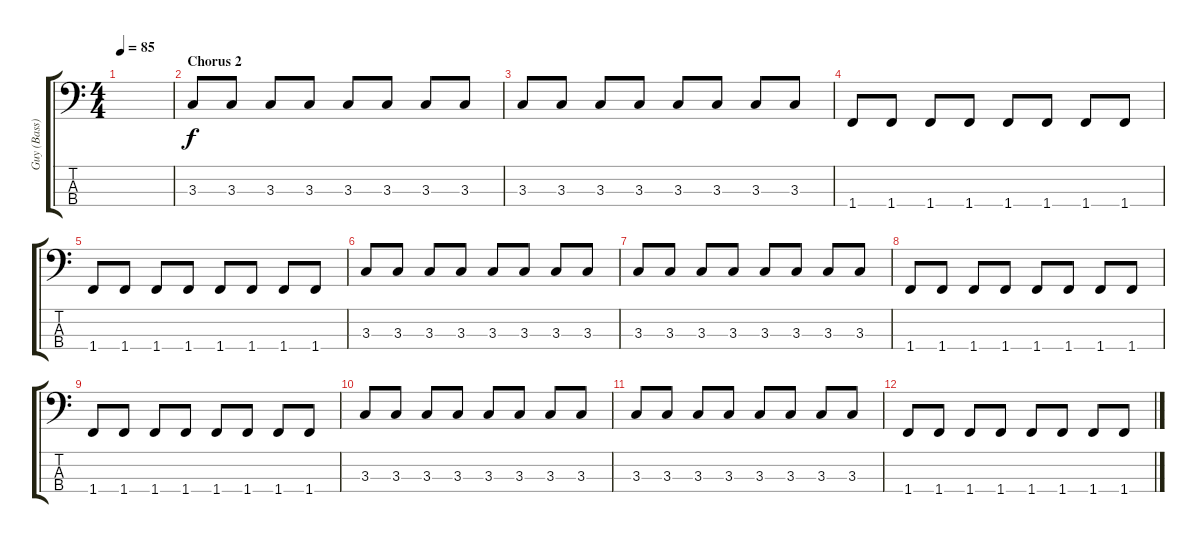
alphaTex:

\track ("Guy (Bass)" "Guy (Bass)") {instrument electricbasspick}
\staff {score tabs}
\tuning (G2 D2 A1 E1) {hide}
\ts (4 4)
\tempo 85
\clef f4
\ks c
|
\section ("" "Chorus 2")
3.3.8 3.3.8 3.3.8 3.3.8 3.3.8 3.3.8 3.3.8 3.3.8 |
3.3.8 3.3.8 3.3.8 3.3.8 3.3.8 3.3.8 3.3.8 3.3.8 |
1.4.8 1.4.8 1.4.8 1.4.8 1.4.8 1.4.8 1.4.8 1.4.8 |
1.4.8 1.4.8 1.4.8 1.4.8 1.4.8 1.4.8 1.4.8 1.4.8 |
3.3.8 3.3.8 3.3.8 3.3.8 3.3.8 3.3.8 3.3.8 3.3.8 |
3.3.8 3.3.8 3.3.8 3.3.8 3.3.8 3.3.8 3.3.8 3.3.8 |
1.4.8 1.4.8 1.4.8 1.4.8 1.4.8 1.4.8 1.4.8 1.4.8 |
1.4.8 1.4.8 1.4.8 1.4.8 1.4.8 1.4.8 1.4.8 1.4.8 |
3.3.8 3.3.8 3.3.8 3.3.8 3.3.8 3.3.8 3.3.8 3.3.8 |
3.3.8 3.3.8 3.3.8 3.3.8 3.3.8 3.3.8 3.3.8 3.3.8 |
1.4.8 1.4.8 1.4.8 1.4.8 1.4.8 1.4.8 1.4.8 1.4.8
